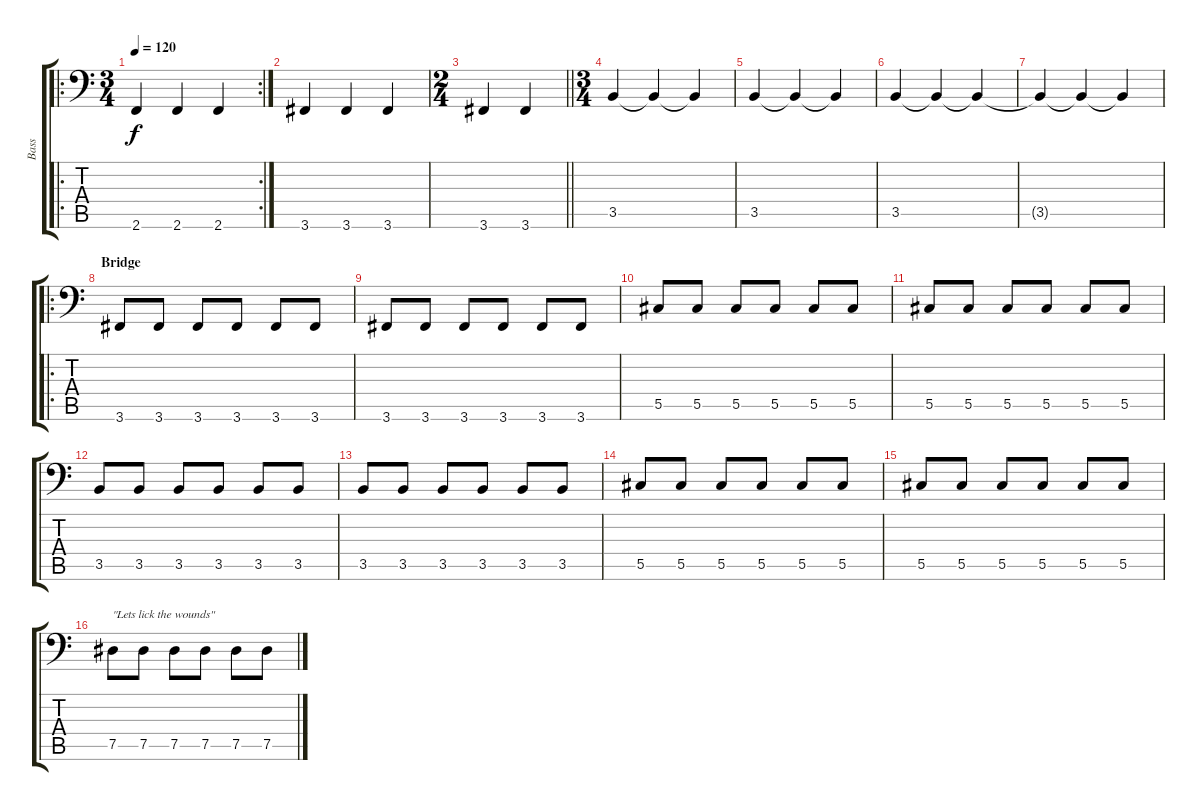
\track ("Bass" "Bass") {instrument electricbassfinger}
\staff {score tabs}
\tuning (Eb3 Bb2 Gb2 Db2 Ab1 Eb1) {hide}
\ro
\rc 2
\ts (3 4)
\tempo 120
\clef f4
\ks c
2.6.4{dy f} 2.6.4 2.6.4 |
3.6.4 3.6.4 3.6.4 |
\ts (2 4)
\barLineRight lightlight
3.6.4 3.6.4 |
\ts (3 4)
3.5.4 3.5{t}.4 3.5{t}.4 |
3.5.4 3.5{t}.4 3.5{t}.4 |
3.5.4 3.5{t}.4 3.5{t}.4 |
3.5{t}.4 3.5{t}.4 3.5{t}.4 |
\ro
\section ("" "Bridge")
3.6.8 3.6.8 3.6.8 3.6.8 3.6.8 3.6.8 |
3.6.8 3.6.8 3.6.8 3.6.8 3.6.8 3.6.8 |
5.5.8 5.5.8 5.5.8 5.5.8 5.5.8 5.5.8 |
5.5.8 5.5.8 5.5.8 5.5.8 5.5.8 5.5.8 |
3.5.8 3.5.8 3.5.8 3.5.8 3.5.8 3.5.8 |
3.5.8 3.5.8 3.5.8 3.5.8 3.5.8 3.5.8 |
5.5.8 5.5.8 5.5.8 5.5.8 5.5.8 5.5.8 |
5.5.8 5.5.8 5.5.8 5.5.8 5.5.8 5.5.8 |
7.5.8{txt "\"Lets lick the wounds\""} 7.5.8 7.5.8 7.5.8 7.5.8 7.5.8
